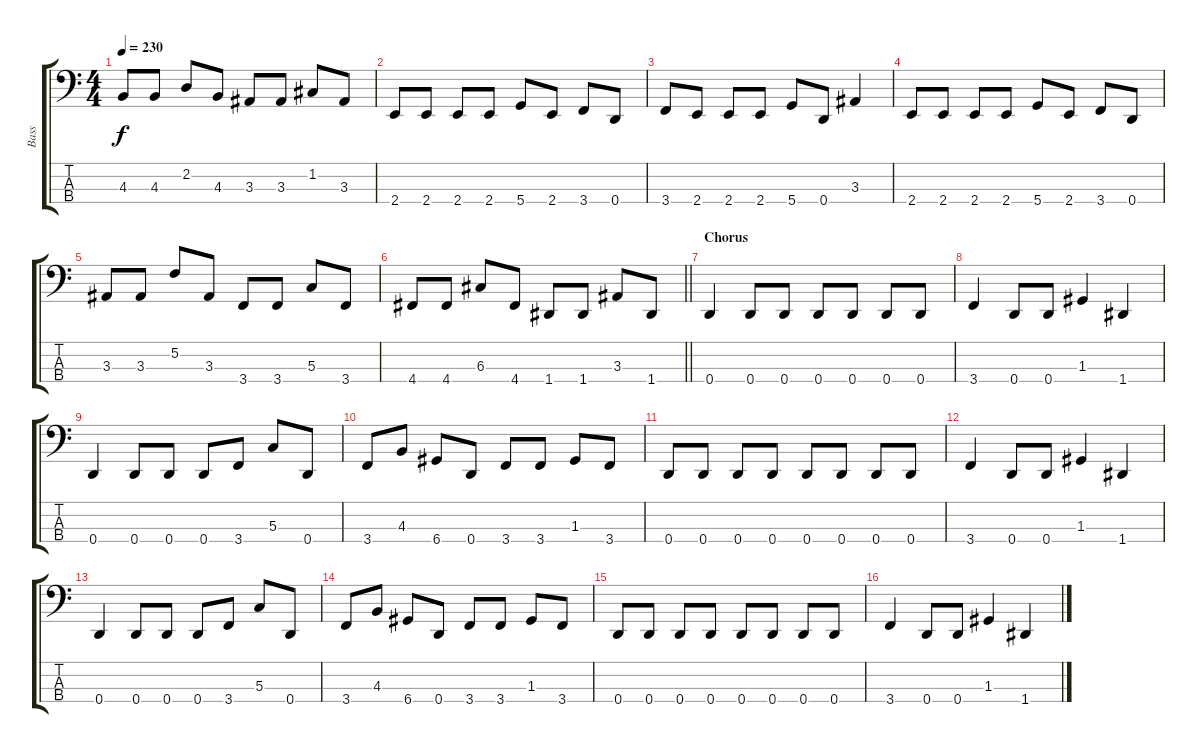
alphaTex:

\track ("Bass" "Bass") {instrument electricbasspick}
\staff {score tabs}
\tuning (F2 C2 G1 D1) {hide}
\ts (4 4)
\tempo 230
\clef f4
\ks c
4.3.8{dy f} 4.3.8 2.2.8 4.3.8 3.3.8 3.3.8 1.2.8 3.3.8 |
2.4.8 2.4.8 2.4.8 2.4.8 5.4.8 2.4.8 3.4.8 0.4.8 |
3.4.8 2.4.8 2.4.8 2.4.8 5.4.8 0.4.8 3.3.4 |
2.4.8 2.4.8 2.4.8 2.4.8 5.4.8 2.4.8 3.4.8 0.4.8 |
3.3.8 3.3.8 5.2.8 3.3.8 3.4.8 3.4.8 5.3.8 3.4.8 |
\barLineRight lightlight
4.4.8 4.4.8 6.3.8 4.4.8 1.4.8 1.4.8 3.3.8 1.4.8 |
\section ("" "Chorus")
0.4.4 0.4.8 0.4.8 0.4.8 0.4.8 0.4.8 0.4.8 |
3.4.4 0.4.8 0.4.8 1.3.4 1.4.4 |
0.4.4 0.4.8 0.4.8 0.4.8 3.4.8 5.3.8 0.4.8 |
3.4.8 4.3.8 6.4.8 0.4.8 3.4.8 3.4.8 1.3.8 3.4.8 |
0.4.8 0.4.8 0.4.8 0.4.8 0.4.8 0.4.8 0.4.8 0.4.8 |
3.4.4 0.4.8 0.4.8 1.3.4 1.4.4 |
0.4.4 0.4.8 0.4.8 0.4.8 3.4.8 5.3.8 0.4.8 |
3.4.8 4.3.8 6.4.8 0.4.8 3.4.8 3.4.8 1.3.8 3.4.8 |
0.4.8 0.4.8 0.4.8 0.4.8 0.4.8 0.4.8 0.4.8 0.4.8 |
3.4.4 0.4.8 0.4.8 1.3.4 1.4.4
